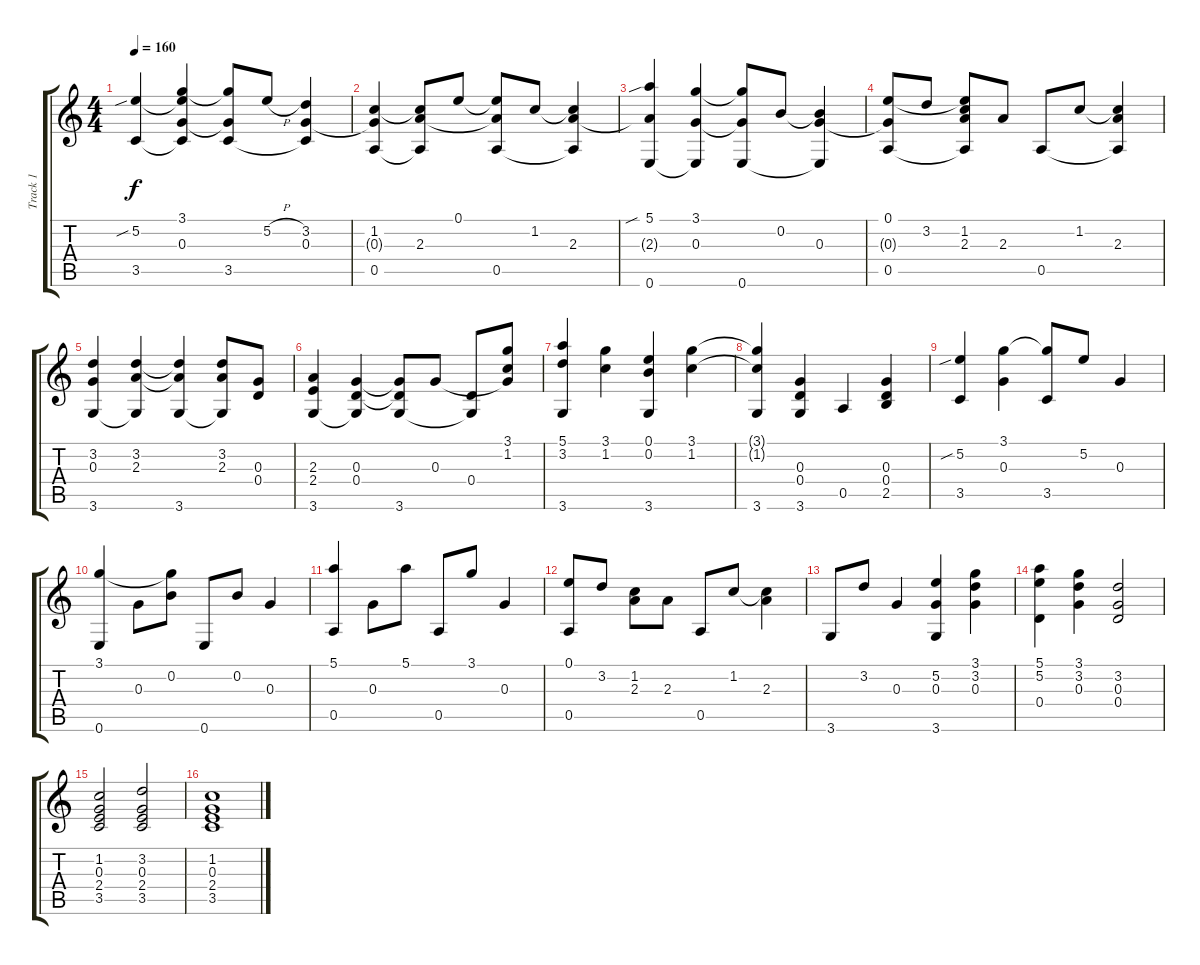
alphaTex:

\track ("Track 1" "Track 1") {instrument acousticguitarsteel}
\staff {score tabs}
\tuning (E4 B3 G3 D3 A2 E2) {hide}
\ts (4 4)
\tempo 160
\clef g2
\ks c
(5.2{sib} 3.5).4{dy f instrument acousticguitarsteel} (3.1 5.2{t} 0.3 3.5{t}).4 (3.1{t} 0.3{t} 3.5).8 5.2{h}.8 (3.2 0.3 3.5{t}).4 |
(1.2 0.3{t} 0.5).4 (1.2{t} 2.3 0.5{t}).8 0.1.8 (0.1{t} 2.3{t} 0.5).8 1.2.8 (1.2{t} 2.3 0.5{t}).4 |
(5.1{sib} 2.3{t} 0.6).4 (3.1 0.3 0.6{t}).4 (3.1{t} 0.3{t} 0.6).8 0.2.8 (0.2{t} 0.3 0.6{t}).4 |
(0.1 0.3{t} 0.5).8 3.2.8 (0.1{t} 1.2 2.3 0.5{t}).8 2.3.8 0.5.8 1.2.8 (1.2{t} 2.3 0.5{t}).4 |
(3.2 0.3 3.6).4 (3.2 2.3 3.6{t}).4 (3.2{t} 2.3{t} 3.6).4 (3.2 2.3 3.6{t}).8 (0.3 0.4).8 |
(2.3 2.4 3.6).4 (0.3 0.4 3.6{t}).4 (0.3{t} 0.4{t} 3.6).8 0.3.8 (0.4 3.6{t}).8 (3.1 1.2 0.3{t}).8 |
(5.1 3.2 3.6).4 (3.1 1.2).4 (0.1 0.2 3.6).4 (3.1 1.2).4 |
(3.1{t} 1.2{t} 3.6).4 (0.3 0.4 3.6).4 0.5.4 (0.3 0.4 2.5).4 |
(5.2{sib} 3.5).4 (3.1 0.3).4 (3.1{t} 3.5).8 5.2.8 0.3.4 |
(3.1 0.6).4 0.3.8 (3.1{t} 0.2).8 0.6.8 0.2.8 0.3.4 |
(5.1 0.5).4 0.3.8 5.1.8 0.5.8 3.1.8 0.3.4 |
(0.1 0.5).8 3.2.8 (1.2 2.3).8 2.3.8 0.5.8 1.2.8 (1.2{t} 2.3).4 |
3.6.8 3.2.8 0.3.4 (5.2 0.3 3.6).4 (3.1 3.2 0.3).4 |
(5.1 5.2 0.4).4 (3.1 3.2 0.3).4 (3.2 0.3 0.4).2 |
(1.2 0.3 2.4 3.5).2 (3.2 0.3 2.4 3.5).2 |
(1.2 0.3 2.4 3.5).1
